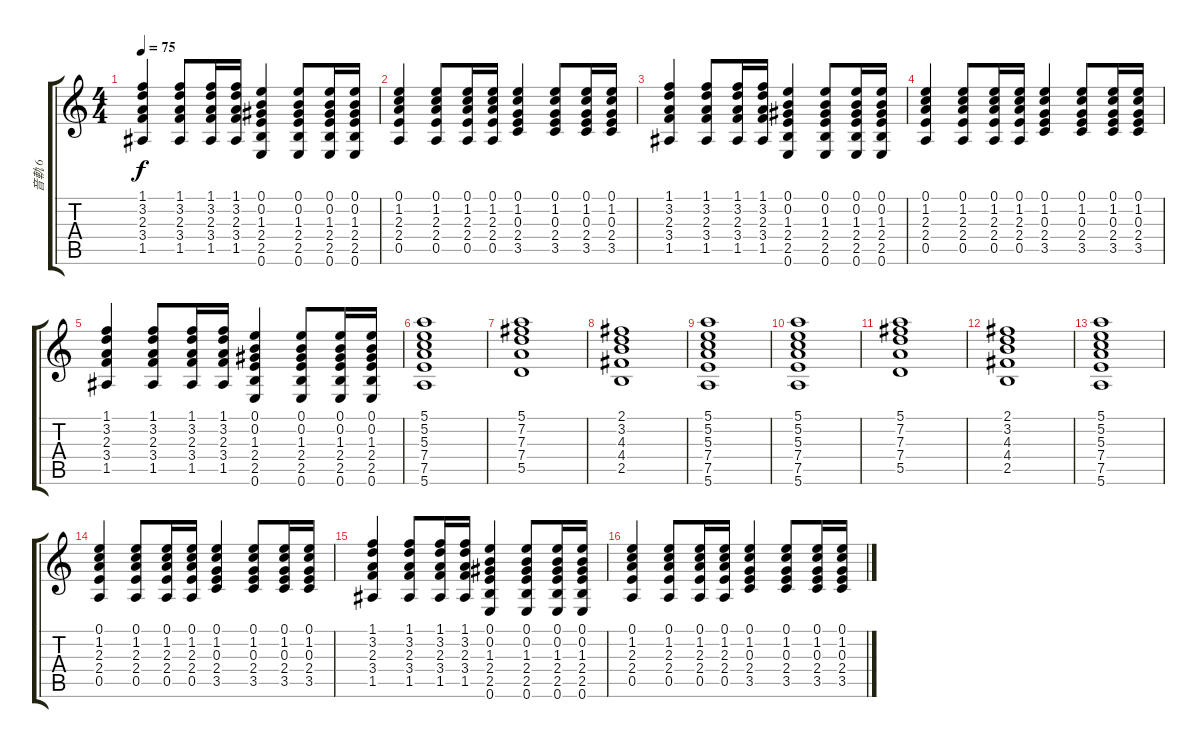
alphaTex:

\track ("音軌 6" "音軌 6") {instrument acousticguitarsteel}
\staff {score tabs}
\tuning (E4 B3 G3 D3 A2 E2) {hide}
\ts (4 4)
\tempo 75
\clef g2
\ks c
(1.1 3.2 2.3 3.4 1.5).4{dy f} (1.1 3.2 2.3 3.4 1.5).8 (1.1 3.2 2.3 3.4 1.5).16 (1.1 3.2 2.3 3.4 1.5).16 (0.1 0.2 1.3 2.4 2.5 0.6).4 (0.1 0.2 1.3 2.4 2.5 0.6).8 (0.1 0.2 1.3 2.4 2.5 0.6).16 (0.1 0.2 1.3 2.4 2.5 0.6).16 |
(0.1 1.2 2.3 2.4 0.5).4 (0.1 1.2 2.3 2.4 0.5).8 (0.1 1.2 2.3 2.4 0.5).16 (0.1 1.2 2.3 2.4 0.5).16 (0.1 1.2 0.3 2.4 3.5).4 (0.1 1.2 0.3 2.4 3.5).8 (0.1 1.2 0.3 2.4 3.5).16 (0.1 1.2 0.3 2.4 3.5).16 |
(1.1 3.2 2.3 3.4 1.5).4 (1.1 3.2 2.3 3.4 1.5).8 (1.1 3.2 2.3 3.4 1.5).16 (1.1 3.2 2.3 3.4 1.5).16 (0.1 0.2 1.3 2.4 2.5 0.6).4 (0.1 0.2 1.3 2.4 2.5 0.6).8 (0.1 0.2 1.3 2.4 2.5 0.6).16 (0.1 0.2 1.3 2.4 2.5 0.6).16 |
(0.1 1.2 2.3 2.4 0.5).4 (0.1 1.2 2.3 2.4 0.5).8 (0.1 1.2 2.3 2.4 0.5).16 (0.1 1.2 2.3 2.4 0.5).16 (0.1 1.2 0.3 2.4 3.5).4 (0.1 1.2 0.3 2.4 3.5).8 (0.1 1.2 0.3 2.4 3.5).16 (0.1 1.2 0.3 2.4 3.5).16 |
(1.1 3.2 2.3 3.4 1.5).4 (1.1 3.2 2.3 3.4 1.5).8 (1.1 3.2 2.3 3.4 1.5).16 (1.1 3.2 2.3 3.4 1.5).16 (0.1 0.2 1.3 2.4 2.5 0.6).4 (0.1 0.2 1.3 2.4 2.5 0.6).8 (0.1 0.2 1.3 2.4 2.5 0.6).16 (0.1 0.2 1.3 2.4 2.5 0.6).16 |
(5.1 5.2 5.3 7.4 7.5 5.6).1 |
(5.1 7.2 7.3 7.4 5.5).1 |
(2.1 3.2 4.3 4.4 2.5).1 |
(5.1 5.2 5.3 7.4 7.5 5.6).1 |
(5.1 5.2 5.3 7.4 7.5 5.6).1 |
(5.1 7.2 7.3 7.4 5.5).1 |
(2.1 3.2 4.3 4.4 2.5).1 |
(5.1 5.2 5.3 7.4 7.5 5.6).1 |
(0.1 1.2 2.3 2.4 0.5).4 (0.1 1.2 2.3 2.4 0.5).8 (0.1 1.2 2.3 2.4 0.5).16 (0.1 1.2 2.3 2.4 0.5).16 (0.1 1.2 0.3 2.4 3.5).4 (0.1 1.2 0.3 2.4 3.5).8 (0.1 1.2 0.3 2.4 3.5).16 (0.1 1.2 0.3 2.4 3.5).16 |
(1.1 3.2 2.3 3.4 1.5).4 (1.1 3.2 2.3 3.4 1.5).8 (1.1 3.2 2.3 3.4 1.5).16 (1.1 3.2 2.3 3.4 1.5).16 (0.1 0.2 1.3 2.4 2.5 0.6).4 (0.1 0.2 1.3 2.4 2.5 0.6).8 (0.1 0.2 1.3 2.4 2.5 0.6).16 (0.1 0.2 1.3 2.4 2.5 0.6).16 |
(0.1 1.2 2.3 2.4 0.5).4 (0.1 1.2 2.3 2.4 0.5).8 (0.1 1.2 2.3 2.4 0.5).16 (0.1 1.2 2.3 2.4 0.5).16 (0.1 1.2 0.3 2.4 3.5).4 (0.1 1.2 0.3 2.4 3.5).8 (0.1 1.2 0.3 2.4 3.5).16 (0.1 1.2 0.3 2.4 3.5).16
